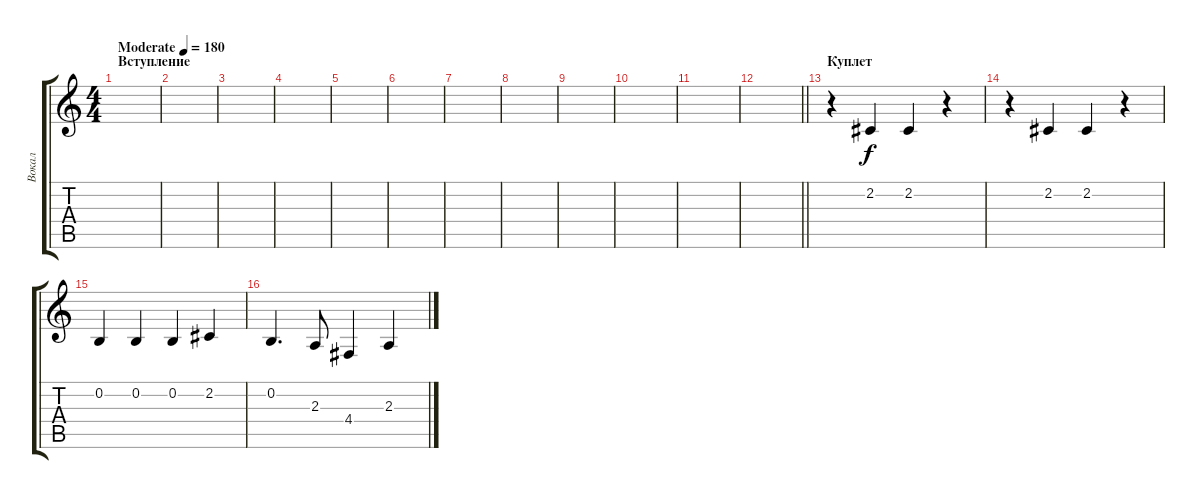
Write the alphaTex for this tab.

\track ("Вокал" "Вокал") {instrument violin}
\staff {score tabs}
\tuning (E4 B3 G3 D3 A2 E2) {hide}
\ts (4 4)
\section ("" "Вступление")
\tempo (180 "Moderate")
\clef g2
\ks c
|
|
|
|
|
|
|
|
|
|
|
\barLineRight lightlight
|
\section ("" "Куплет")
r.4 2.2.4 2.2.4 r.4 |
r.4 2.2.4 2.2.4 r.4 |
0.2.4 0.2.4 0.2.4 2.2.4 |
0.2.4{d} 2.3.8 4.4.4 2.3.4
